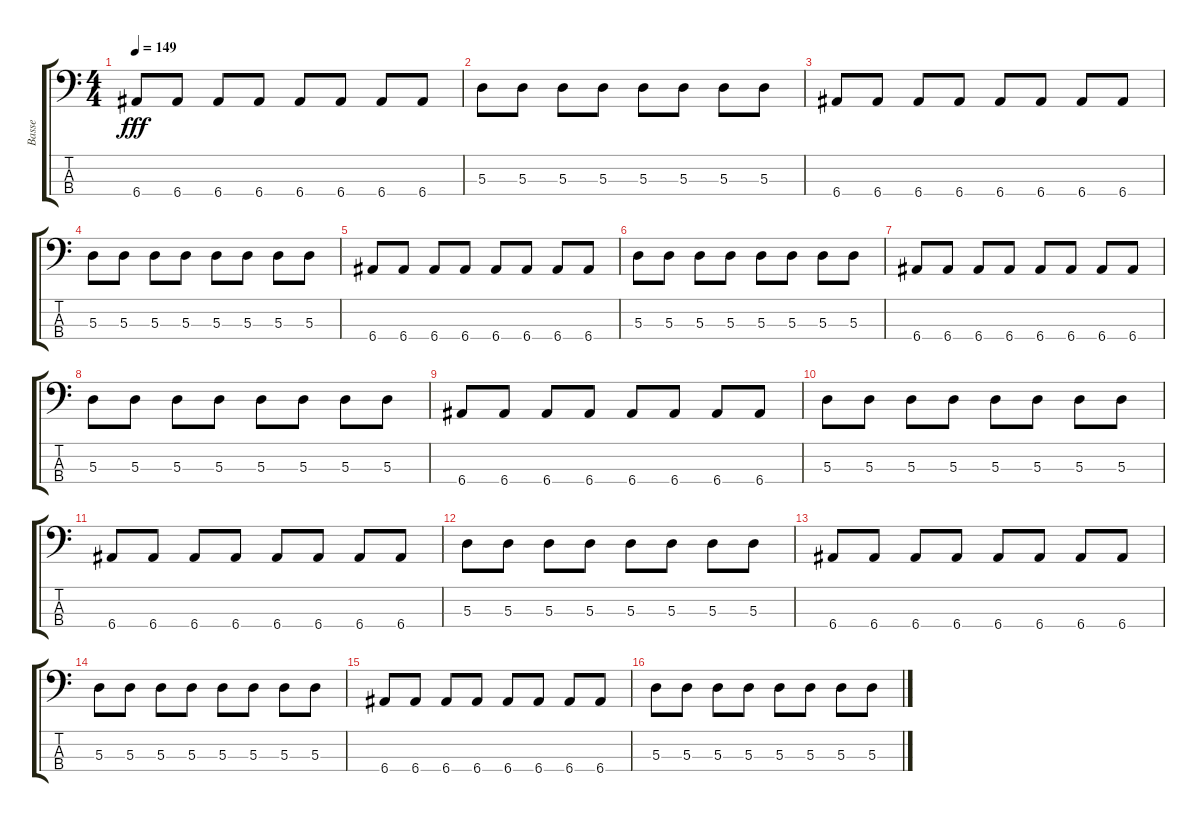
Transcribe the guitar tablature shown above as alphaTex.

\track ("Basse" "Basse") {instrument electricbassfinger}
\staff {score tabs}
\tuning (G2 D2 A1 E1) {hide}
\ts (4 4)
\tempo 149
\clef f4
\ks c
6.4.8{dy fff} 6.4.8 6.4.8 6.4.8 6.4.8 6.4.8 6.4.8 6.4.8 |
5.3.8 5.3.8 5.3.8 5.3.8 5.3.8 5.3.8 5.3.8 5.3.8 |
6.4.8 6.4.8 6.4.8 6.4.8 6.4.8 6.4.8 6.4.8 6.4.8 |
5.3.8 5.3.8 5.3.8 5.3.8 5.3.8 5.3.8 5.3.8 5.3.8 |
6.4.8 6.4.8 6.4.8 6.4.8 6.4.8 6.4.8 6.4.8 6.4.8 |
5.3.8 5.3.8 5.3.8 5.3.8 5.3.8 5.3.8 5.3.8 5.3.8 |
6.4.8 6.4.8 6.4.8 6.4.8 6.4.8 6.4.8 6.4.8 6.4.8 |
5.3.8 5.3.8 5.3.8 5.3.8 5.3.8 5.3.8 5.3.8 5.3.8 |
6.4.8 6.4.8 6.4.8 6.4.8 6.4.8 6.4.8 6.4.8 6.4.8 |
5.3.8 5.3.8 5.3.8 5.3.8 5.3.8 5.3.8 5.3.8 5.3.8 |
6.4.8 6.4.8 6.4.8 6.4.8 6.4.8 6.4.8 6.4.8 6.4.8 |
5.3.8 5.3.8 5.3.8 5.3.8 5.3.8 5.3.8 5.3.8 5.3.8 |
6.4.8 6.4.8 6.4.8 6.4.8 6.4.8 6.4.8 6.4.8 6.4.8 |
5.3.8 5.3.8 5.3.8 5.3.8 5.3.8 5.3.8 5.3.8 5.3.8 |
6.4.8 6.4.8 6.4.8 6.4.8 6.4.8 6.4.8 6.4.8 6.4.8 |
5.3.8 5.3.8 5.3.8 5.3.8 5.3.8 5.3.8 5.3.8 5.3.8
